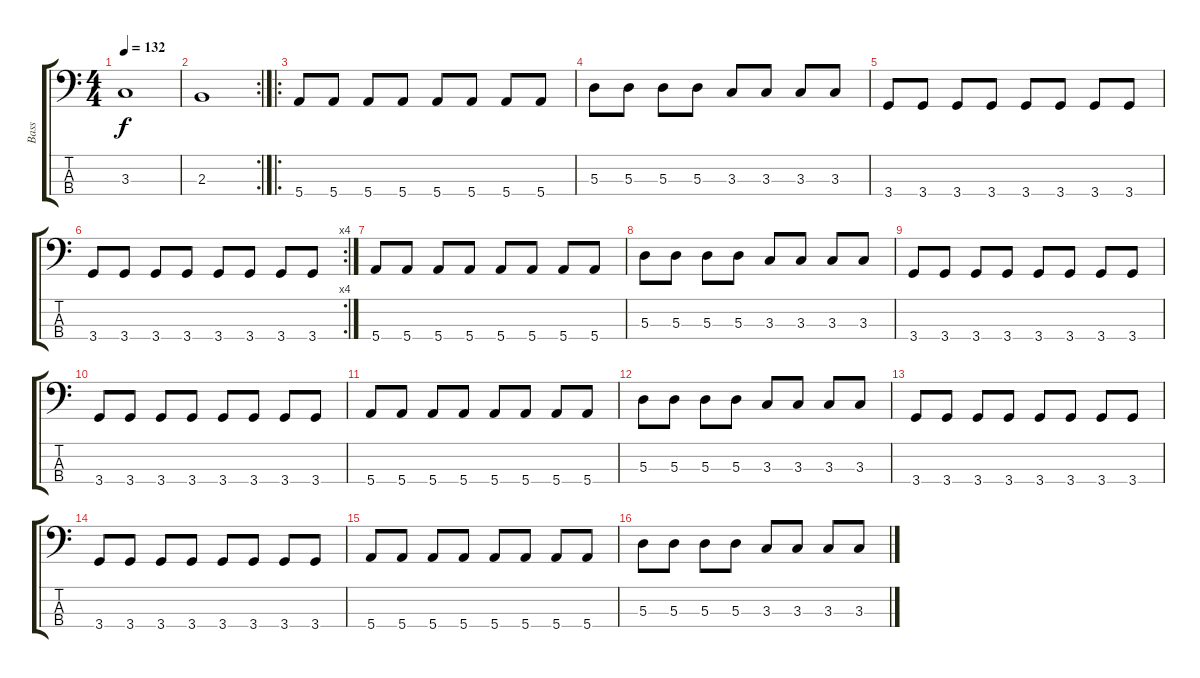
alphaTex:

\track ("Bass" "Bass") {instrument electricbassfinger}
\staff {score tabs}
\tuning (G2 D2 A1 E1) {hide}
\ts (4 4)
\tempo 132
\clef f4
\ks c
3.3.1{dy f} |
\rc 2
2.3.1 |
\ro
5.4.8 5.4.8 5.4.8 5.4.8 5.4.8 5.4.8 5.4.8 5.4.8 |
5.3.8 5.3.8 5.3.8 5.3.8 3.3.8 3.3.8 3.3.8 3.3.8 |
3.4.8 3.4.8 3.4.8 3.4.8 3.4.8 3.4.8 3.4.8 3.4.8 |
\rc 4
3.4.8 3.4.8 3.4.8 3.4.8 3.4.8 3.4.8 3.4.8 3.4.8 |
5.4.8 5.4.8 5.4.8 5.4.8 5.4.8 5.4.8 5.4.8 5.4.8 |
5.3.8 5.3.8 5.3.8 5.3.8 3.3.8 3.3.8 3.3.8 3.3.8 |
3.4.8 3.4.8 3.4.8 3.4.8 3.4.8 3.4.8 3.4.8 3.4.8 |
3.4.8 3.4.8 3.4.8 3.4.8 3.4.8 3.4.8 3.4.8 3.4.8 |
5.4.8 5.4.8 5.4.8 5.4.8 5.4.8 5.4.8 5.4.8 5.4.8 |
5.3.8 5.3.8 5.3.8 5.3.8 3.3.8 3.3.8 3.3.8 3.3.8 |
3.4.8 3.4.8 3.4.8 3.4.8 3.4.8 3.4.8 3.4.8 3.4.8 |
3.4.8 3.4.8 3.4.8 3.4.8 3.4.8 3.4.8 3.4.8 3.4.8 |
5.4.8 5.4.8 5.4.8 5.4.8 5.4.8 5.4.8 5.4.8 5.4.8 |
5.3.8 5.3.8 5.3.8 5.3.8 3.3.8 3.3.8 3.3.8 3.3.8
